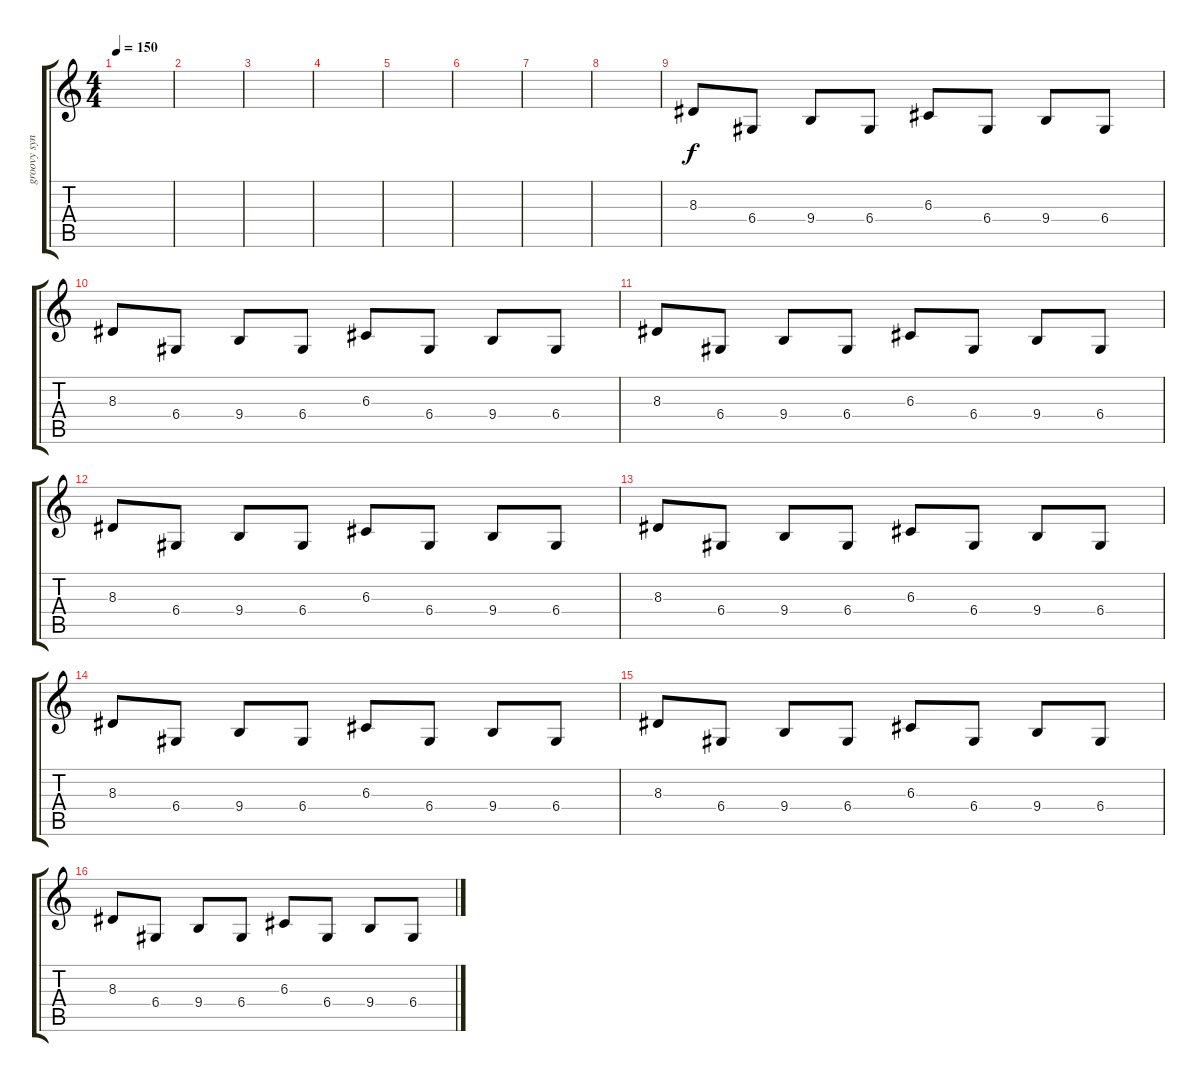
\track ("groovy synth" "groovy syn") {instrument lead1square}
\staff {score tabs}
\tuning (E4 B3 G3 D3 A2 E2) {hide}
\ts (4 4)
\tempo 150
\clef g2
\ks c
|
|
|
|
|
|
|
|
8.3.8 6.4.8 9.4.8 6.4.8 6.3.8 6.4.8 9.4.8 6.4.8 |
8.3.8 6.4.8 9.4.8 6.4.8 6.3.8 6.4.8 9.4.8 6.4.8 |
8.3.8 6.4.8 9.4.8 6.4.8 6.3.8 6.4.8 9.4.8 6.4.8 |
8.3.8 6.4.8 9.4.8 6.4.8 6.3.8 6.4.8 9.4.8 6.4.8 |
8.3.8 6.4.8 9.4.8 6.4.8 6.3.8 6.4.8 9.4.8 6.4.8 |
8.3.8 6.4.8 9.4.8 6.4.8 6.3.8 6.4.8 9.4.8 6.4.8 |
8.3.8 6.4.8 9.4.8 6.4.8 6.3.8 6.4.8 9.4.8 6.4.8 |
8.3.8 6.4.8 9.4.8 6.4.8 6.3.8 6.4.8 9.4.8 6.4.8
